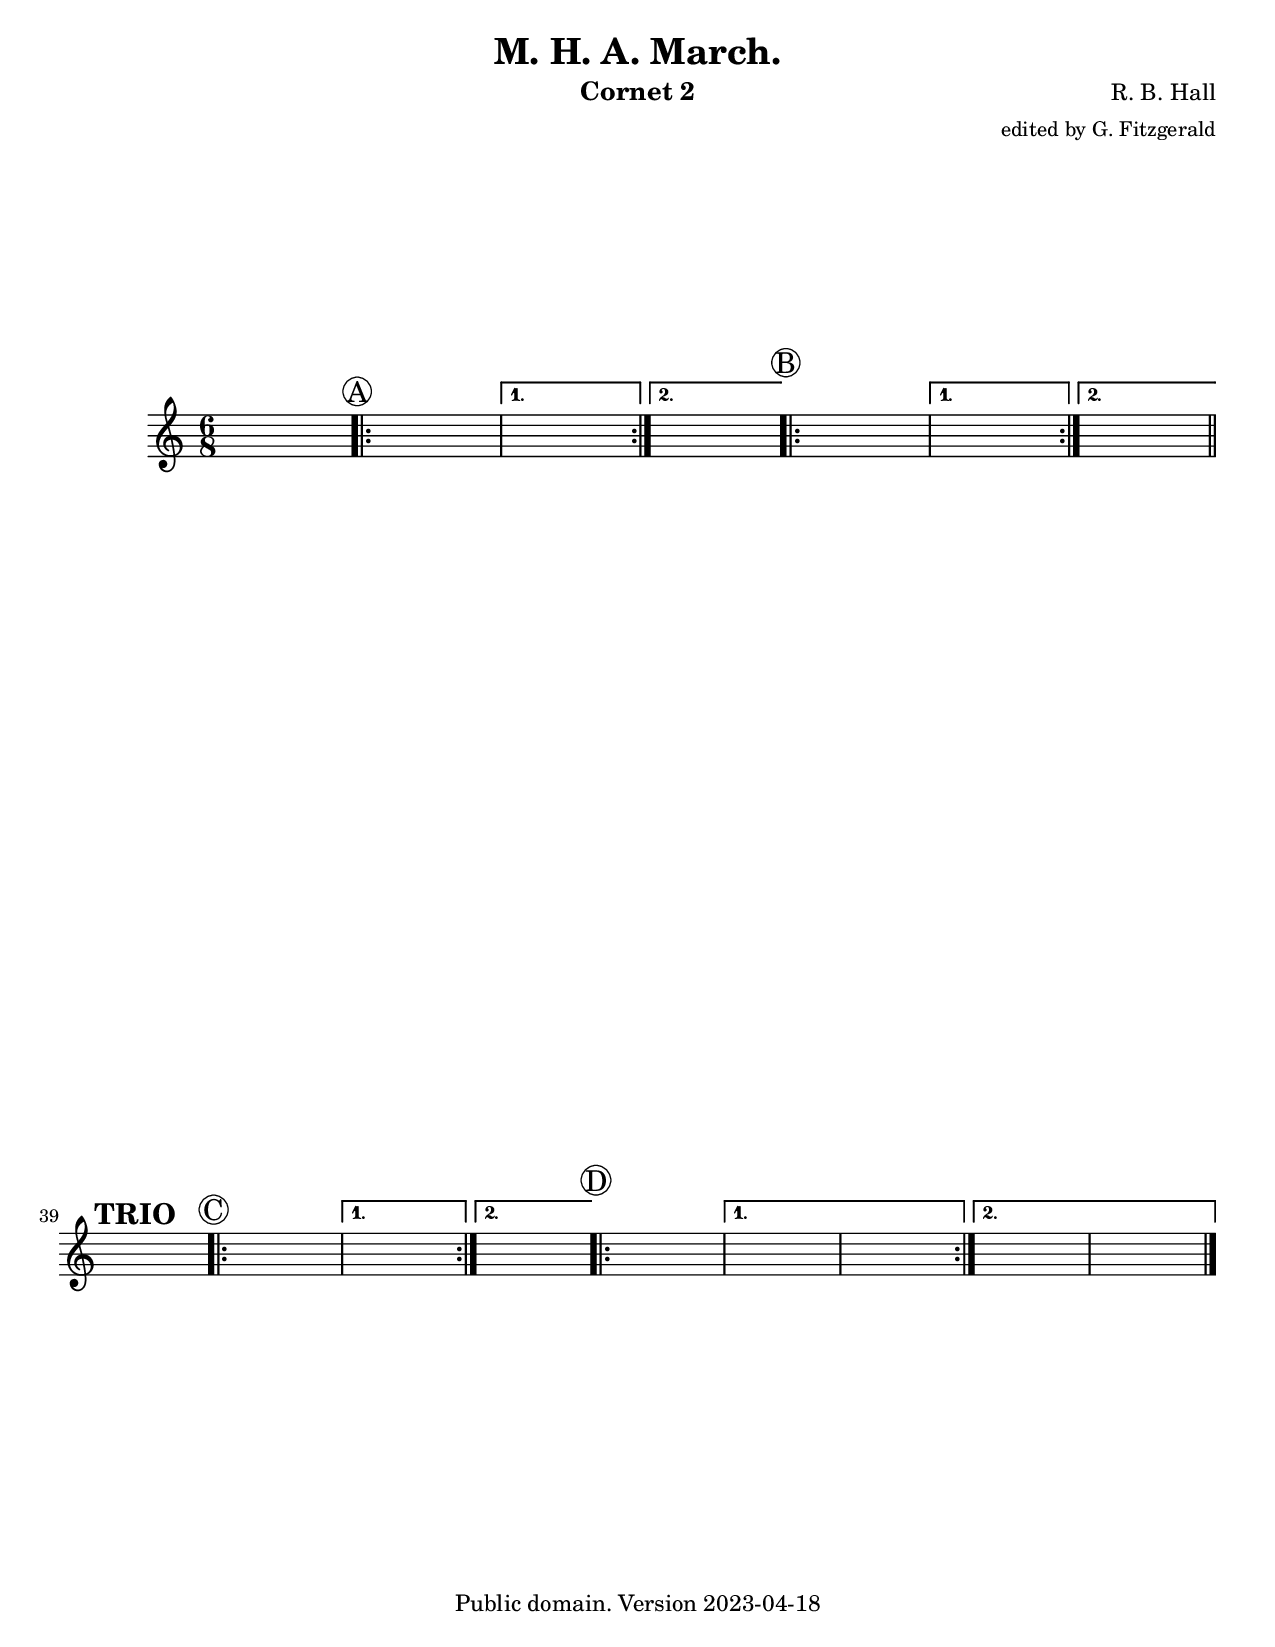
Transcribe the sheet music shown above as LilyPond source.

\version "2.24.1"
\include "MHAMarch.ly"

\paper {
  #(set-paper-size "letter")
  ragged-last-bottom = ##f
  ragged-bottom = ##f
}

\header {
  instrument = "Cornet 2"
}

\score {
  \new Staff  { 
    \set Staff.midiInstrument = "trumpet"

    \clef treble
    << \rehearsalMarks 
       \cornetTwo >>
  }
  
  \layout { }
  \midi {
    \tempo 4. = 120
  }
}